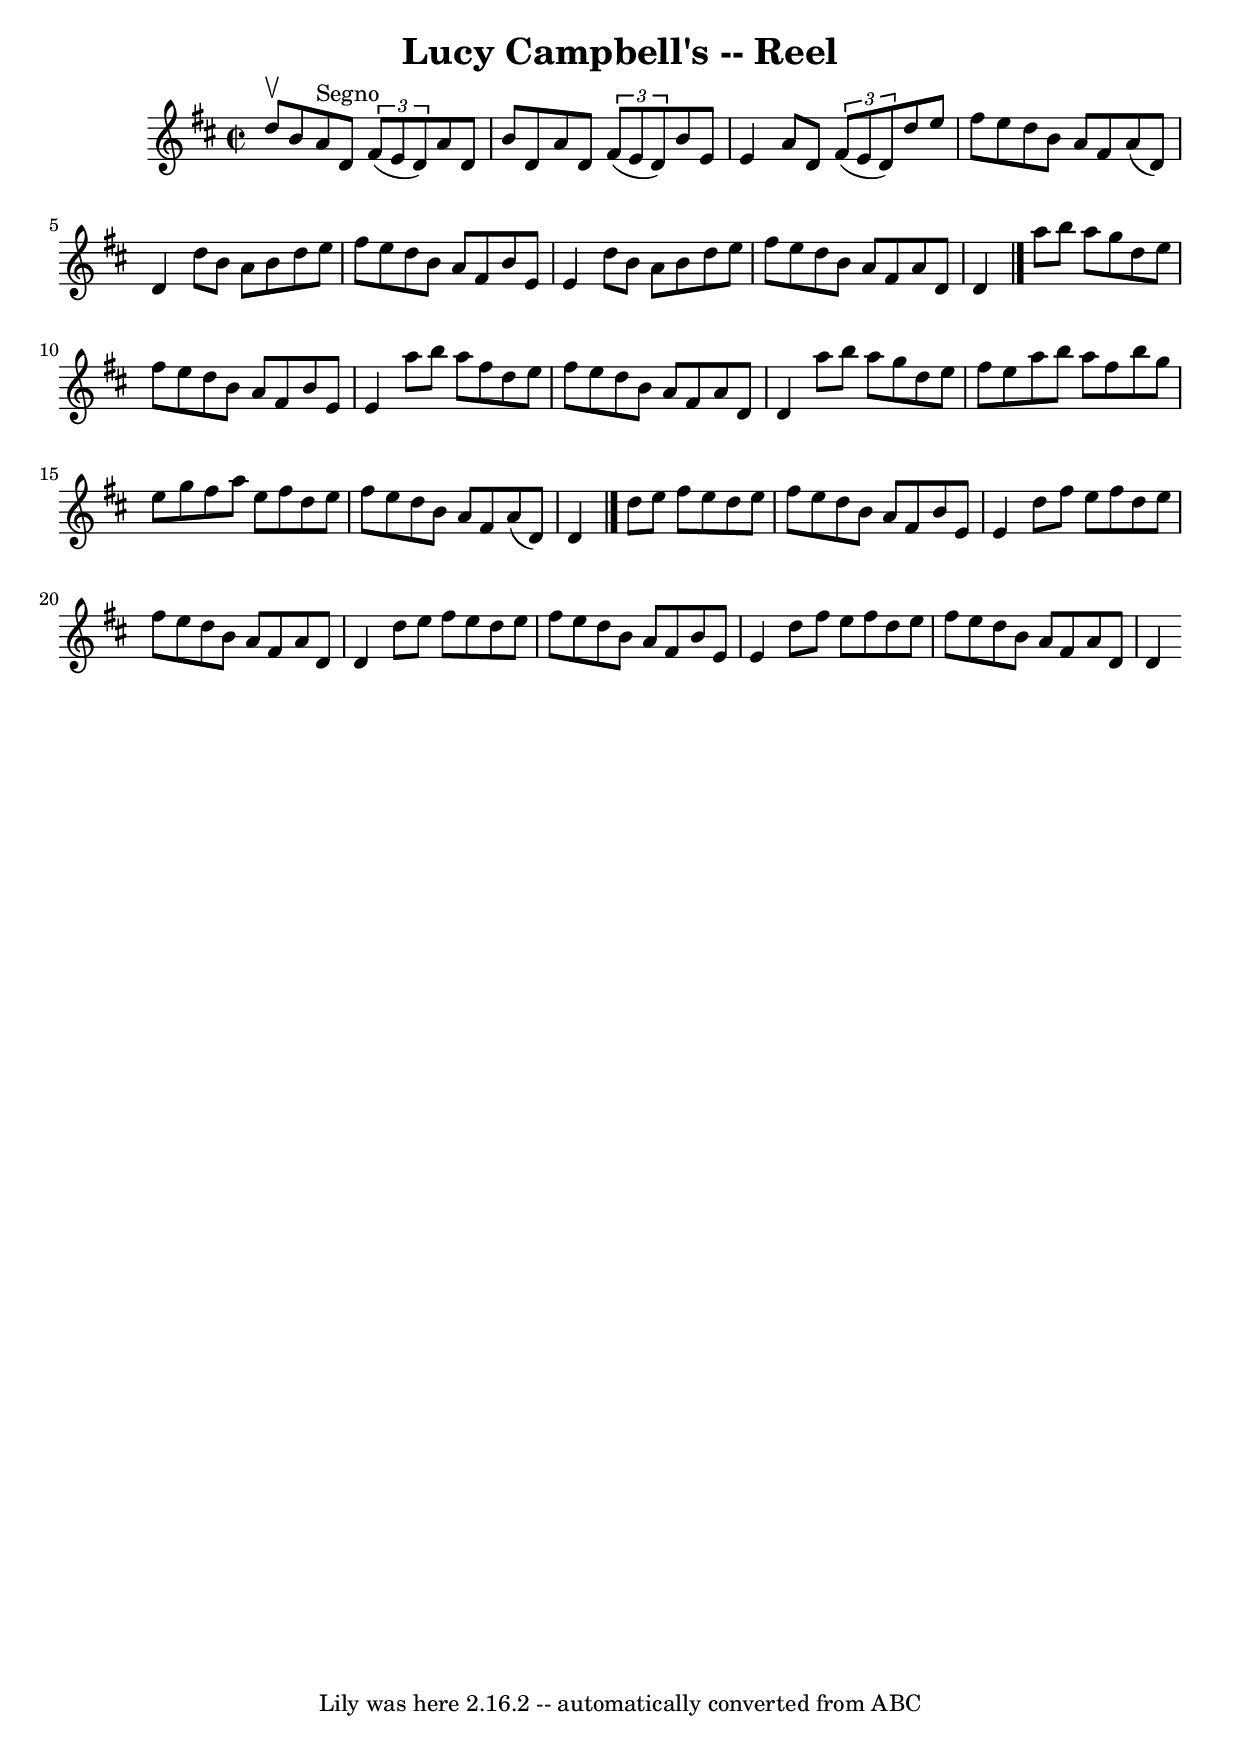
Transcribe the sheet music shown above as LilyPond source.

\version "2.16.2"
\include "Mammoth.ily"
\header {
  %% book = "Ryan's Mammoth Collection"
 crossRefNumber = "1"
 footnotes = "\\\\276"
  origin = "SCOTCH"
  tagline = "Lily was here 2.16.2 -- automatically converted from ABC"
  title = "Lucy Campbell's -- Reel"

}
voicedefault =  {


  \override Staff.TimeSignature #'style = #'C
  \time 2/2 
  \key d \major d''8^\upbow b'8     |
 a'8^"Segno"   
 d'8    \times 2/3 { fs'8 (e'8 d'8)  		    } a'8 d'8 b'8 d'8      |
 a'8 d'8    \times 2/3 { fs'8 (e'8 d'8) 
			} b'8 e'8 e'4     |
 a'8 d'8    \times 2/3 { fs'8 (e'8 d'8) 
			} d''8 e''8 fs''8 e''8     |
 d''8 b'8 a'8 fs'8 a'8 (d'8) d'4    |
 d''8 b'8 a'8 b'8 d''8 e''8 fs''8 e''8     |
 d''8 b'8 a'8 fs'8 b'8 e'8 e'4    |
 d''8 b'8 a'8 b'8 d''8 e''8 fs''8 e''8     |
 d''8 b'8 a'8 fs'8 a'8 d'8 d'4    \bar "|." a''8 b''8 a''8 g''8 d''8 e''8 fs''8 e''8     |
 d''8 b'8 a'8 fs'8 b'8 e'8 e'4     |
 a''8 b''8 a''8 fs''8 d''8 e''8 fs''8 e''8     |
 d''8 b'8 a'8 fs'8 a'8 d'8 d'4     |
 a''8 b''8 a''8 g''8 d''8 e''8 fs''8 e''8     |
 a''8 b''8 a''8 fs''8 b''8 g''8 e''8 g''8     |
 fs''8 a''8 e''8 fs''8 d''8 e''8 fs''8 e''8     |
 d''8 b'8 a'8 fs'8 a'8 (d'8) d'4    \bar "|." d''8 e''8 fs''8 e''8 d''8 e''8 fs''8 e''8     |
 d''8 b'8 a'8 fs'8 b'8 e'8 e'4     |
 d''8 fs''8 e''8 fs''8 d''8 e''8 fs''8 e''8     |
 d''8 b'8 a'8 fs'8 a'8 d'8 d'4     |
 d''8 e''8 fs''8 e''8 d''8 e''8 fs''8 e''8    |
 d''8 b'8 a'8 fs'8 b'8 e'8 e'4    |
 d''8 fs''8 e''8 fs''8 d''8 e''8 fs''8 e''8     |
 d''8 b'8 a'8 fs'8 a'8 d'8 d'4      \bar " |."   

}

\score{
  <<

    \context Staff="default"
    {
      \voicedefault 
      
    }

  >>
  \layout {
    
  }
  \midi {
  }

}
